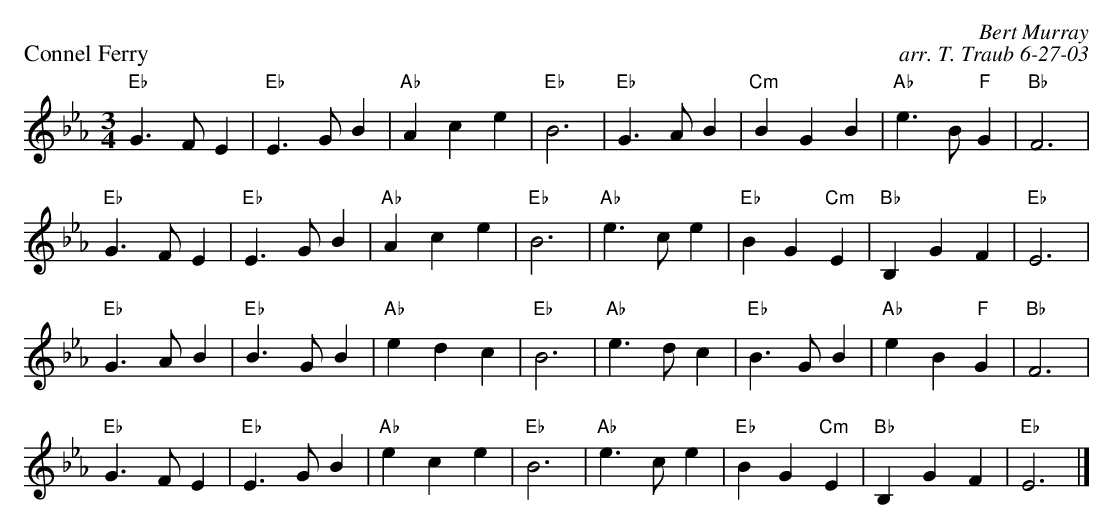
X:1
P: Connel Ferry
C: Bert Murray
C: arr. T. Traub 6-27-03
M: 3/4
K: Eb
L: 1/4
"Eb"G > F E|"Eb"E > G B|"Ab"A c e|"Eb"B3|"Eb" G > A B|"Cm"B G B|"Ab" e > B "F"G|"Bb" F3|
"Eb"G > F E|"Eb"E > G B|"Ab"A c e|"Eb"B3|"Ab" e > c e|"Eb" B G "Cm"E|"Bb" B, G F|"Eb" E3|
"Eb"G > A B|"Eb"B > G B|"Ab"e d c|"Eb"B3|"Ab"e > d c|"Eb"B > G B|"Ab"e B "F"G|"Bb" F3|
"Eb"G > F E|"Eb"E > G B|"Ab"e c e|"Eb"B3|"Ab"e > c e|"Eb"B G "Cm"E|"Bb" B, G F|"Eb" E3|]
